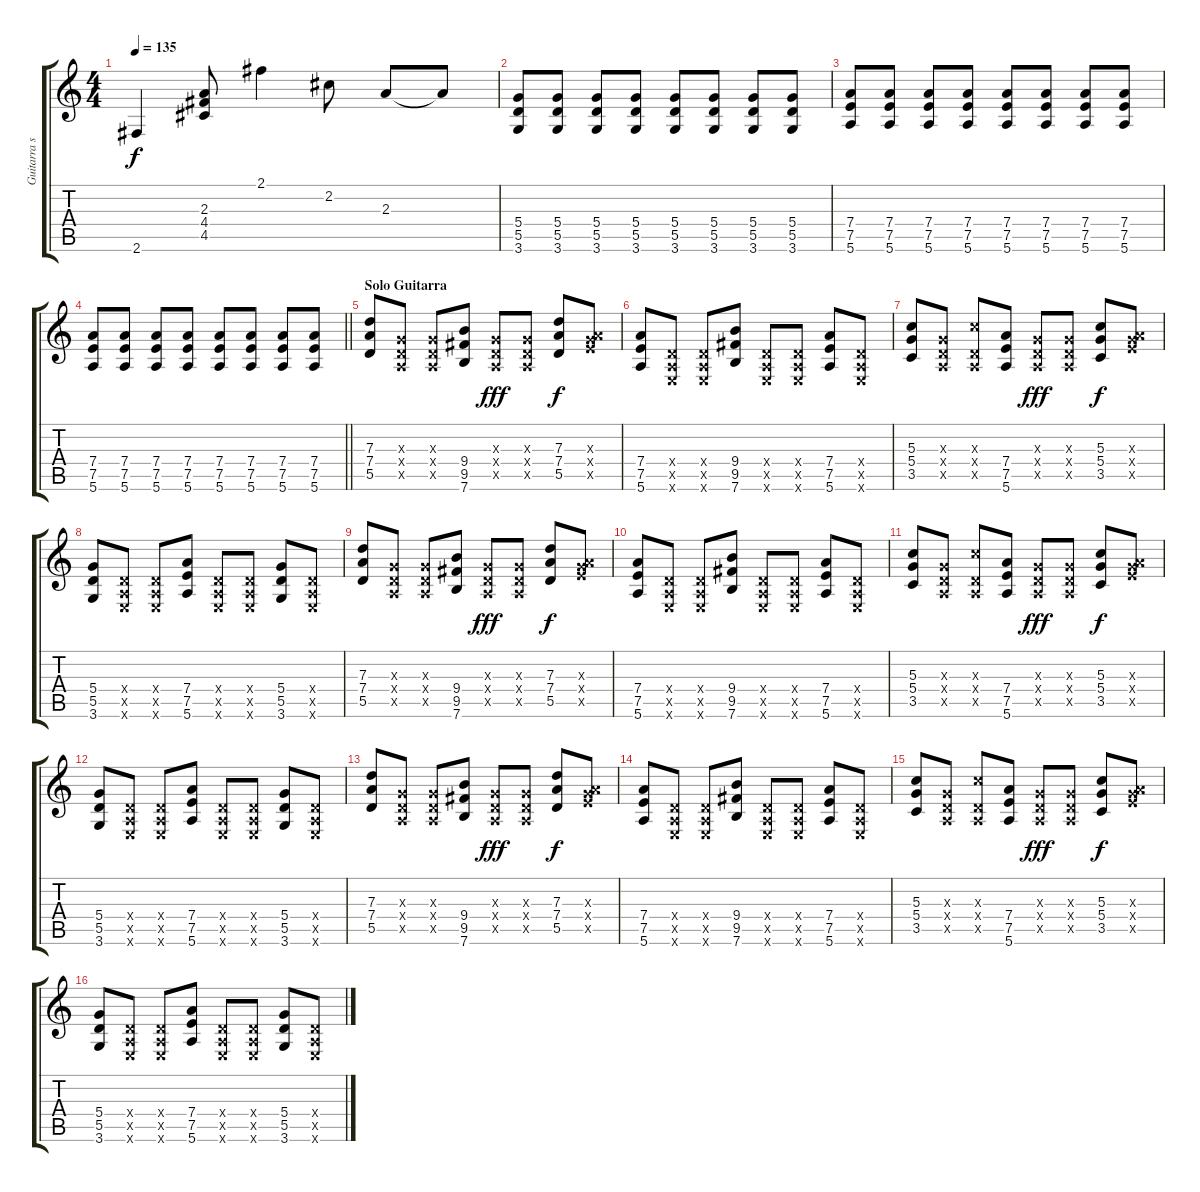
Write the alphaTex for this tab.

\track ("Guitarra secundaria" "Guitarra s") {instrument overdrivenguitar}
\staff {score tabs}
\tuning (E4 B3 G3 D3 A2 E2) {hide}
\ts (4 4)
\tempo 135
\clef g2
\ks c
2.6.4{dy f} (2.3 4.4 4.5).8 2.1.4 2.2.8 2.3.8 2.3{t}.8 |
(5.4 5.5 3.6).8 (5.4 5.5 3.6).8 (5.4 5.5 3.6).8 (5.4 5.5 3.6).8 (5.4 5.5 3.6).8 (5.4 5.5 3.6).8 (5.4 5.5 3.6).8 (5.4 5.5 3.6).8 |
(7.4 7.5 5.6).8 (7.4 7.5 5.6).8 (7.4 7.5 5.6).8 (7.4 7.5 5.6).8 (7.4 7.5 5.6).8 (7.4 7.5 5.6).8 (7.4 7.5 5.6).8 (7.4 7.5 5.6).8 |
\barLineRight lightlight
(7.4 7.5 5.6).8 (7.4 7.5 5.6).8 (7.4 7.5 5.6).8 (7.4 7.5 5.6).8 (7.4 7.5 5.6).8 (7.4 7.5 5.6).8 (7.4 7.5 5.6).8 (7.4 7.5 5.6).8 |
\section ("" "Solo Guitarra")
(7.3 7.4 5.5).8 (0.3{x} 0.4{x} 0.5{x}).8 (0.3{x} 0.4{x} 0.5{x}).8 (9.4 9.5 7.6).8 (0.3{x} 0.4{x} 0.5{x}).8{dy fff} (0.3{x} 0.4{x} 0.5{x}).8 (7.3 7.4 5.5).8{dy f} (0.3{x} 7.4{x} 7.5{x}).8 |
(7.4 7.5 5.6).8 (0.4{x} 0.5{x} 0.6{x}).8 (0.4{x} 0.5{x} 0.6{x}).8 (9.4 9.5 7.6).8 (0.4{x} 0.5{x} 0.6{x}).8 (0.4{x} 0.5{x} 0.6{x}).8 (7.4 7.5 5.6).8 (0.4{x} 0.5{x} 0.6{x}).8 |
(5.3 5.4 3.5).8 (0.3{x} 0.4{x} 0.5{x}).8 (5.3{x} 0.4{x} 0.5{x}).8 (7.4 7.5 5.6).8 (0.3{x} 0.4{x} 0.5{x}).8{dy fff} (0.3{x} 0.4{x} 0.5{x}).8 (5.3 5.4 3.5).8{dy f} (0.3{x} 7.4{x} 7.5{x}).8 |
(5.4 5.5 3.6).8 (0.4{x} 0.5{x} 0.6{x}).8 (0.4{x} 0.5{x} 0.6{x}).8 (7.4 7.5 5.6).8 (0.4{x} 0.5{x} 0.6{x}).8 (0.4{x} 0.5{x} 0.6{x}).8 (5.4 5.5 3.6).8 (0.4{x} 0.5{x} 0.6{x}).8 |
(7.3 7.4 5.5).8 (0.3{x} 0.4{x} 0.5{x}).8 (0.3{x} 0.4{x} 0.5{x}).8 (9.4 9.5 7.6).8 (0.3{x} 0.4{x} 0.5{x}).8{dy fff} (0.3{x} 0.4{x} 0.5{x}).8 (7.3 7.4 5.5).8{dy f} (0.3{x} 7.4{x} 7.5{x}).8 |
(7.4 7.5 5.6).8 (0.4{x} 0.5{x} 0.6{x}).8 (0.4{x} 0.5{x} 0.6{x}).8 (9.4 9.5 7.6).8 (0.4{x} 0.5{x} 0.6{x}).8 (0.4{x} 0.5{x} 0.6{x}).8 (7.4 7.5 5.6).8 (0.4{x} 0.5{x} 0.6{x}).8 |
(5.3 5.4 3.5).8 (0.3{x} 0.4{x} 0.5{x}).8 (5.3{x} 0.4{x} 0.5{x}).8 (7.4 7.5 5.6).8 (0.3{x} 0.4{x} 0.5{x}).8{dy fff} (0.3{x} 0.4{x} 0.5{x}).8 (5.3 5.4 3.5).8{dy f} (0.3{x} 7.4{x} 7.5{x}).8 |
(5.4 5.5 3.6).8 (0.4{x} 0.5{x} 0.6{x}).8 (0.4{x} 0.5{x} 0.6{x}).8 (7.4 7.5 5.6).8 (0.4{x} 0.5{x} 0.6{x}).8 (0.4{x} 0.5{x} 0.6{x}).8 (5.4 5.5 3.6).8 (0.4{x} 0.5{x} 0.6{x}).8 |
(7.3 7.4 5.5).8 (0.3{x} 0.4{x} 0.5{x}).8 (0.3{x} 0.4{x} 0.5{x}).8 (9.4 9.5 7.6).8 (0.3{x} 0.4{x} 0.5{x}).8{dy fff} (0.3{x} 0.4{x} 0.5{x}).8 (7.3 7.4 5.5).8{dy f} (0.3{x} 7.4{x} 7.5{x}).8 |
(7.4 7.5 5.6).8 (0.4{x} 0.5{x} 0.6{x}).8 (0.4{x} 0.5{x} 0.6{x}).8 (9.4 9.5 7.6).8 (0.4{x} 0.5{x} 0.6{x}).8 (0.4{x} 0.5{x} 0.6{x}).8 (7.4 7.5 5.6).8 (0.4{x} 0.5{x} 0.6{x}).8 |
(5.3 5.4 3.5).8 (0.3{x} 0.4{x} 0.5{x}).8 (5.3{x} 0.4{x} 0.5{x}).8 (7.4 7.5 5.6).8 (0.3{x} 0.4{x} 0.5{x}).8{dy fff} (0.3{x} 0.4{x} 0.5{x}).8 (5.3 5.4 3.5).8{dy f} (0.3{x} 7.4{x} 7.5{x}).8 |
(5.4 5.5 3.6).8 (0.4{x} 0.5{x} 0.6{x}).8 (0.4{x} 0.5{x} 0.6{x}).8 (7.4 7.5 5.6).8 (0.4{x} 0.5{x} 0.6{x}).8 (0.4{x} 0.5{x} 0.6{x}).8 (5.4 5.5 3.6).8 (0.4{x} 0.5{x} 0.6{x}).8
